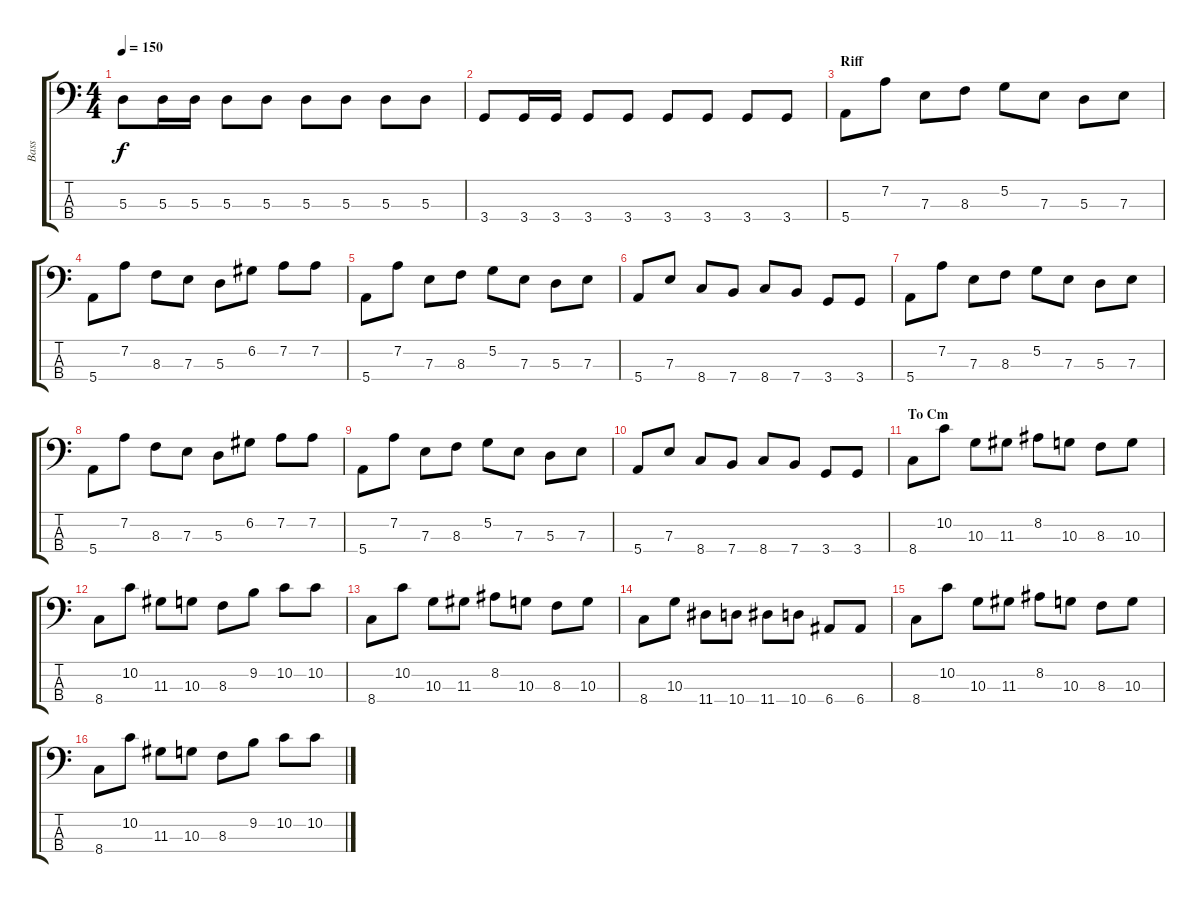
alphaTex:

\track ("Bass" "Bass") {instrument electricbasspick}
\staff {score tabs}
\tuning (G2 D2 A1 E1) {hide}
\ts (4 4)
\tempo 150
\clef f4
\ks c
5.3.8{dy f} 5.3.16 5.3.16 5.3.8 5.3.8 5.3.8 5.3.8 5.3.8 5.3.8 |
3.4.8 3.4.16 3.4.16 3.4.8 3.4.8 3.4.8 3.4.8 3.4.8 3.4.8 |
\section ("" "Riff")
5.4.8 7.2.8 7.3.8 8.3.8 5.2.8 7.3.8 5.3.8 7.3.8 |
5.4.8 7.2.8 8.3.8 7.3.8 5.3.8 6.2.8 7.2.8 7.2.8 |
5.4.8 7.2.8 7.3.8 8.3.8 5.2.8 7.3.8 5.3.8 7.3.8 |
5.4.8 7.3.8 8.4.8 7.4.8 8.4.8 7.4.8 3.4.8 3.4.8 |
5.4.8 7.2.8 7.3.8 8.3.8 5.2.8 7.3.8 5.3.8 7.3.8 |
5.4.8 7.2.8 8.3.8 7.3.8 5.3.8 6.2.8 7.2.8 7.2.8 |
5.4.8 7.2.8 7.3.8 8.3.8 5.2.8 7.3.8 5.3.8 7.3.8 |
5.4.8 7.3.8 8.4.8 7.4.8 8.4.8 7.4.8 3.4.8 3.4.8 |
\section ("" "To Cm")
8.4.8 10.2.8 10.3.8 11.3.8 8.2.8 10.3.8 8.3.8 10.3.8 |
8.4.8 10.2.8 11.3.8 10.3.8 8.3.8 9.2.8 10.2.8 10.2.8 |
8.4.8 10.2.8 10.3.8 11.3.8 8.2.8 10.3.8 8.3.8 10.3.8 |
8.4.8 10.3.8 11.4.8 10.4.8 11.4.8 10.4.8 6.4.8 6.4.8 |
8.4.8 10.2.8 10.3.8 11.3.8 8.2.8 10.3.8 8.3.8 10.3.8 |
8.4.8 10.2.8 11.3.8 10.3.8 8.3.8 9.2.8 10.2.8 10.2.8
